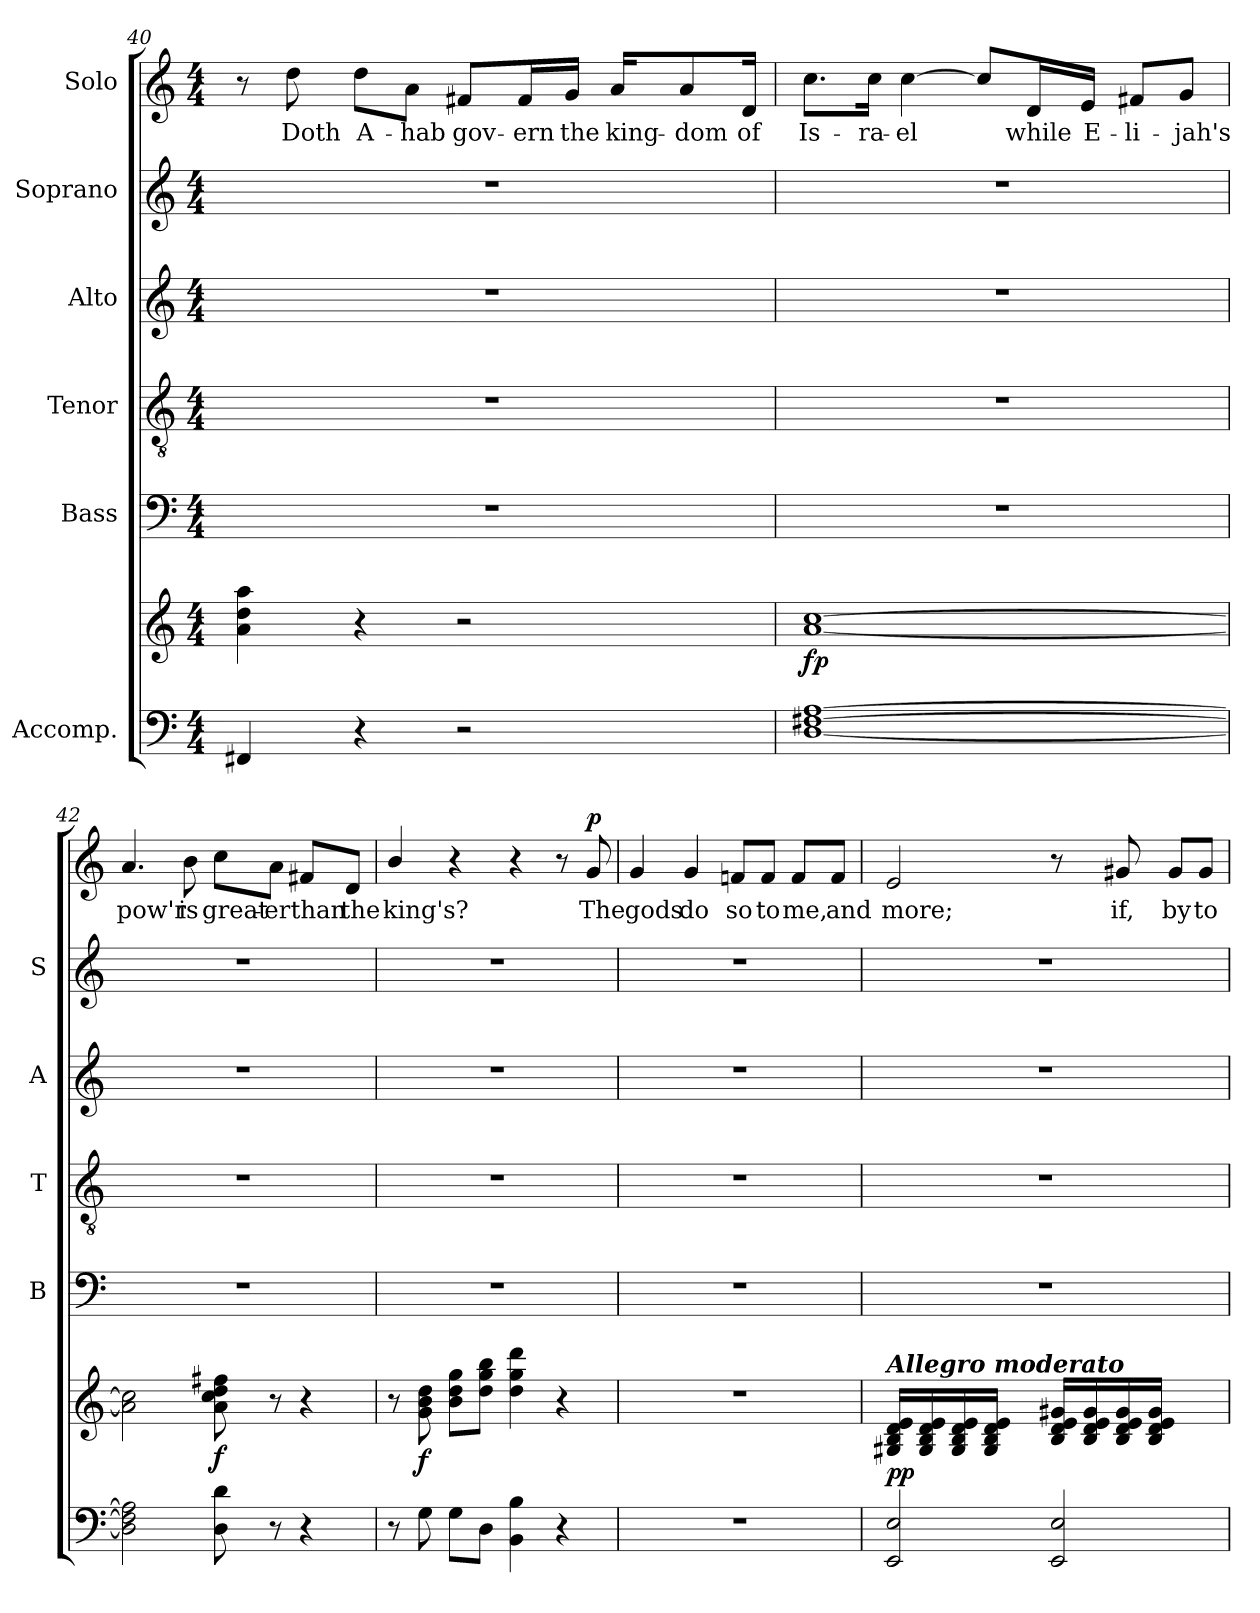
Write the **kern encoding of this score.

**kern	**kern	**dynam	**kern	**kern	**kern	**kern	**kern	**text	**dynam
*part6	*part6	*part6	*part5	*part4	*part3	*part2	*part1	*part1	*part1
*staff7	*staff6	*staff6/7	*staff5	*staff4	*staff3	*staff2	*staff1	*staff1	*staff1
*I"Accomp.	*	*	*I"Bass	*I"Tenor	*I"Alto	*I"Soprano	*I"Solo	*	*
*	*	*	*I'B	*I'T	*I'A	*I'S	*	*	*
*clefF4	*clefG2	*	*clefF4	*clefGv2	*clefG2	*clefG2	*clefG2	*	*
*k[]	*k[]	*	*k[]	*k[]	*k[]	*k[]	*k[]	*	*
*C:	*C:	*	*C:	*C:	*C:	*C:	*C:	*	*
*M4/4	*M4/4	*	*M4/4	*M4/4	*M4/4	*M4/4	*M4/4	*	*
=40	=40	=40	=40	=40	=40	=40	=40	=40	=40
4FF#X/	4a\ 4dd\ 4aa\	.	1r	1r	1r	1r	8r	.	.
!	!	!	!	!	!	!	!	!LO:LY:b	!
.	.	.	.	.	.	.	8dd\	Doth	.
!	!	!	!	!	!	!	!	!LO:LY:b	!
4r	4r	.	.	.	.	.	8dd\L	A-	.
!	!	!	!	!	!	!	!	!LO:LY:b	!
.	.	.	.	.	.	.	8a\J	-hab	.
!	!	!	!	!	!	!	!	!LO:LY:b	!
2r	2r	.	.	.	.	.	8f#X/L	gov-	.
!	!	!	!	!	!	!	!	!LO:LY:b	!
.	.	.	.	.	.	.	16f#/L	-ern	.
!	!	!	!	!	!	!	!	!LO:LY:b	!
.	.	.	.	.	.	.	16g/JJ	the	.
!	!	!	!	!	!	!	!	!LO:LY:b	!
.	.	.	.	.	.	.	16a/KL	king-	.
!	!	!	!	!	!	!	!	!LO:LY:b	!
.	.	.	.	.	.	.	8a/	-dom	.
!	!	!	!	!	!	!	!	!LO:LY:b	!
.	.	.	.	.	.	.	16d/Jk	of	.
!!LO:LB:g=z
=41	=41	=41	=41	=41	=41	=41	=41	=41	=41
!	!	!LO:DY:b	!	!	!	!	!	!LO:LY:b	!
[1D [1F#X [1A	[1a [1cc	fp	1r	1r	1r	1r	8.cc\L	Is-	.
!	!	!	!	!	!	!	!	!LO:LY:b	!
.	.	.	.	.	.	.	16cc\Jk	-ra-	.
!	!	!	!	!	!	!	!	!LO:LY:b	!
.	.	.	.	.	.	.	[4cc\	-el	.
.	.	.	.	.	.	.	8cc/L]	.	.
!	!	!	!	!	!	!	!	!LO:LY:b	!
.	.	.	.	.	.	.	16d/L	while	.
!	!	!	!	!	!	!	!	!LO:LY:b	!
.	.	.	.	.	.	.	16e/JJ	E-	.
!	!	!	!	!	!	!	!	!LO:LY:b	!
.	.	.	.	.	.	.	8f#X/L	-li-	.
!	!	!	!	!	!	!	!	!LO:LY:b	!
.	.	.	.	.	.	.	8g/J	-jah's	.
=42	=42	=42	=42	=42	=42	=42	=42	=42	=42
!	!	!	!	!	!	!	!	!LO:LY:b	!
2D\] 2F#\] 2A\]	2a\] 2cc\]	.	1r	1r	1r	1r	4.a/	pow'r	.
!	!	!	!	!	!	!	!	!LO:LY:b	!
.	.	.	.	.	.	.	8b\	is	.
!	!	!LO:DY:b	!	!	!	!	!	!LO:LY:b	!
8D\ 8d\	8a\ 8cc\ 8dd\ 8ff#X\	f	.	.	.	.	8cc\L	great-	.
!	!	!	!	!	!	!	!	!LO:LY:b	!
8r	8r	.	.	.	.	.	8a\J	-er	.
!	!	!	!	!	!	!	!	!LO:LY:b	!
4r	4r	.	.	.	.	.	8f#X/L	than	.
!	!	!	!	!	!	!	!	!LO:LY:b	!
.	.	.	.	.	.	.	8d/J	the	.
=43	=43	=43	=43	=43	=43	=43	=43	=43	=43
!	!	!	!	!	!	!	!	!LO:LY:b	!
8r	8r	.	1r	1r	1r	1r	4b/	king's?	.
!	!	!LO:DY:b	!	!	!	!	!	!	!
8G\	8g\ 8b\ 8dd\	f	.	.	.	.	.	.	.
8G\L	8b\ 8dd\ 8gg\L	.	.	.	.	.	4r	.	.
8D\J	8dd\ 8gg\ 8bb\J	.	.	.	.	.	.	.	.
4BB\ 4B\	4dd\ 4gg\ 4ddd\	.	.	.	.	.	4r	.	.
4r	4r	.	.	.	.	.	8r	.	.
!	!	!	!	!	!	!	!	!LO:LY:b	!LO:DY:b
.	.	.	.	.	.	.	8g/	The	p
=44	=44	=44	=44	=44	=44	=44	=44	=44	=44
!	!	!	!	!	!	!	!	!LO:LY:b	!
1r	1r	.	1r	1r	1r	1r	4g/	gods	.
!	!	!	!	!	!	!	!	!LO:LY:b	!
.	.	.	.	.	.	.	4g/	do	.
!	!	!	!	!	!	!	!	!LO:LY:b	!
.	.	.	.	.	.	.	8fni/L	so	.
!	!	!	!	!	!	!	!	!LO:LY:b	!
.	.	.	.	.	.	.	8f/J	to	.
!	!	!	!	!	!	!	!	!LO:LY:b	!
.	.	.	.	.	.	.	8f/L	me,	.
!	!	!	!	!	!	!	!	!LO:LY:b	!
.	.	.	.	.	.	.	8f/J	and	.
!!LO:LB:g=z
=45	=45	=45	=45	=45	=45	=45	=45	=45	=45
!	!LO:TX:a:Bi:t=Allegro moderato	!	!	!	!	!	!	!	!
!	!	!LO:DY:b	!	!	!	!	!	!LO:LY:b	!
2EE/ 2E/	16G#X/ 16B/ 16d/ 16e/LL	pp	1r	1r	1r	1r	2e/	more;	.
.	16G#/ 16B/ 16d/ 16e/	.	.	.	.	.	.	.	.
.	16G#/ 16B/ 16d/ 16e/	.	.	.	.	.	.	.	.
.	16G#/ 16B/ 16d/ 16e/JJ	.	.	.	.	.	.	.	.
.	4ryy	.	.	.	.	.	.	.	.
2EE/ 2E/	16B/ 16d/ 16e/ 16g#X/LL	.	.	.	.	.	8r	.	.
.	16B/ 16d/ 16e/ 16g#/	.	.	.	.	.	.	.	.
!	!	!	!	!	!	!	!	!LO:LY:b	!
.	16B/ 16d/ 16e/ 16g#/	.	.	.	.	.	8g#X/	if,	.
.	16B/ 16d/ 16e/ 16g#/JJ	.	.	.	.	.	.	.	.
!	!	!	!	!	!	!	!	!LO:LY:b	!
.	4ryy	.	.	.	.	.	8g#/L	by	.
!	!	!	!	!	!	!	!	!LO:LY:b	!
.	.	.	.	.	.	.	8g#/J	to-	.
=	=	=	=	=	=	=	=	=	=
*-	*-	*-	*-	*-	*-	*-	*-	*-	*-
